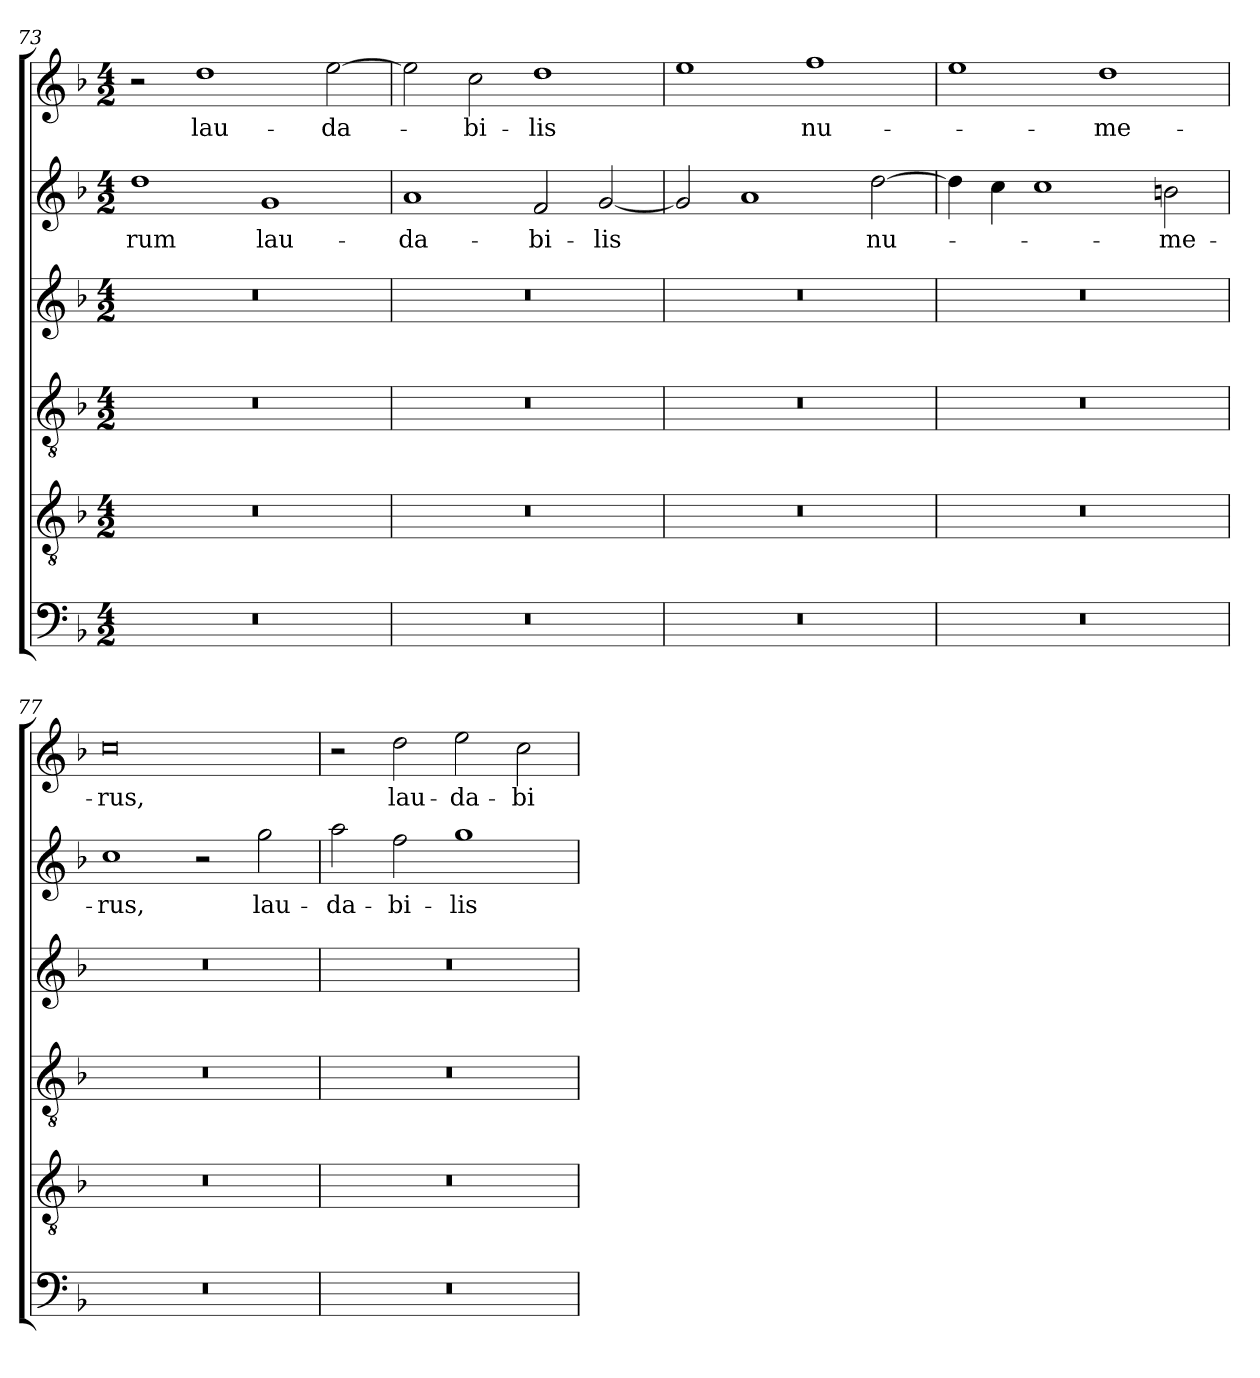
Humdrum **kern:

**kern	**kern	**kern	**kern	**kern	**text	**kern	**text
*part6	*part5	*part4	*part3	*part2	*part2	*part1	*part1
*staff6	*staff5	*staff4	*staff3	*staff2	*staff2	*staff1	*staff1
!!LO:PB:g=z
*clefF4	*clefGv2	*clefGv2	*clefG2	*clefG2	*	*clefG2	*
*k[b-]	*k[b-]	*k[b-]	*k[b-]	*k[b-]	*	*k[b-]	*
*F:	*F:	*F:	*F:	*F:	*	*F:	*
*M4/2	*M4/2	*M4/2	*M4/2	*M4/2	*	*M4/2	*
=73	=73	=73	=73	=73	=73	=73	=73
!	!	!	!	!	!LO:LY:b	!	!
0r	0r	0r	0r	1dd	-rum	2r	.
!	!	!	!	!	!	!	!LO:LY:b
.	.	.	.	.	.	1dd	lau-
!	!	!	!	!	!LO:LY:b	!	!
.	.	.	.	1g	lau-	.	.
!	!	!	!	!	!	!	!LO:LY:b
.	.	.	.	.	.	[2ee\	-da-
=74	=74	=74	=74	=74	=74	=74	=74
!	!	!	!	!	!LO:LY:b	!	!
0r	0r	0r	0r	1a	-da-	2ee\]	.
!	!	!	!	!	!	!	!LO:LY:b
.	.	.	.	.	.	2cc\	-bi-
!	!	!	!	!	!LO:LY:b	!	!LO:LY:b
.	.	.	.	2f/	-bi-	1dd	-lis
!	!	!	!	!	!LO:LY:b	!	!
.	.	.	.	[2g/	-lis	.	.
=75	=75	=75	=75	=75	=75	=75	=75
0r	0r	0r	0r	2g/]	.	1ee	.
.	.	.	.	1a	.	.	.
!	!	!	!	!	!	!	!LO:LY:b
.	.	.	.	.	.	1ff	nu-
!	!	!	!	!	!LO:LY:b	!	!
.	.	.	.	[2dd\	nu-	.	.
=76	=76	=76	=76	=76	=76	=76	=76
0r	0r	0r	0r	4dd\]	.	1ee	.
.	.	.	.	4cc\	.	.	.
.	.	.	.	1cc	.	.	.
!	!	!	!	!	!	!	!LO:LY:b
.	.	.	.	.	.	1dd	-me-
!	!	!	!	!	!LO:LY:b	!	!
.	.	.	.	2bn\	-me-	.	.
=77	=77	=77	=77	=77	=77	=77	=77
!	!	!	!	!	!LO:LY:b	!	!LO:LY:b
0r	0r	0r	0r	1cc	-rus,	0cc	-rus,
.	.	.	.	2r	.	.	.
!	!	!	!	!	!LO:LY:b	!	!
.	.	.	.	2gg\	lau-	.	.
!!LO:LB:g=z
=78	=78	=78	=78	=78	=78	=78	=78
!	!	!	!	!	!LO:LY:b	!	!
0r	0r	0r	0r	2aa\	-da-	2r	.
!	!	!	!	!	!LO:LY:b	!	!LO:LY:b
.	.	.	.	2ff\	-bi-	2dd\	lau-
!	!	!	!	!	!LO:LY:b	!	!LO:LY:b
.	.	.	.	1gg	-lis	2ee\	-da-
!	!	!	!	!	!	!	!LO:LY:b
.	.	.	.	.	.	2cc\	-bi-
=	=	=	=	=	=	=	=
*-	*-	*-	*-	*-	*-	*-	*-
